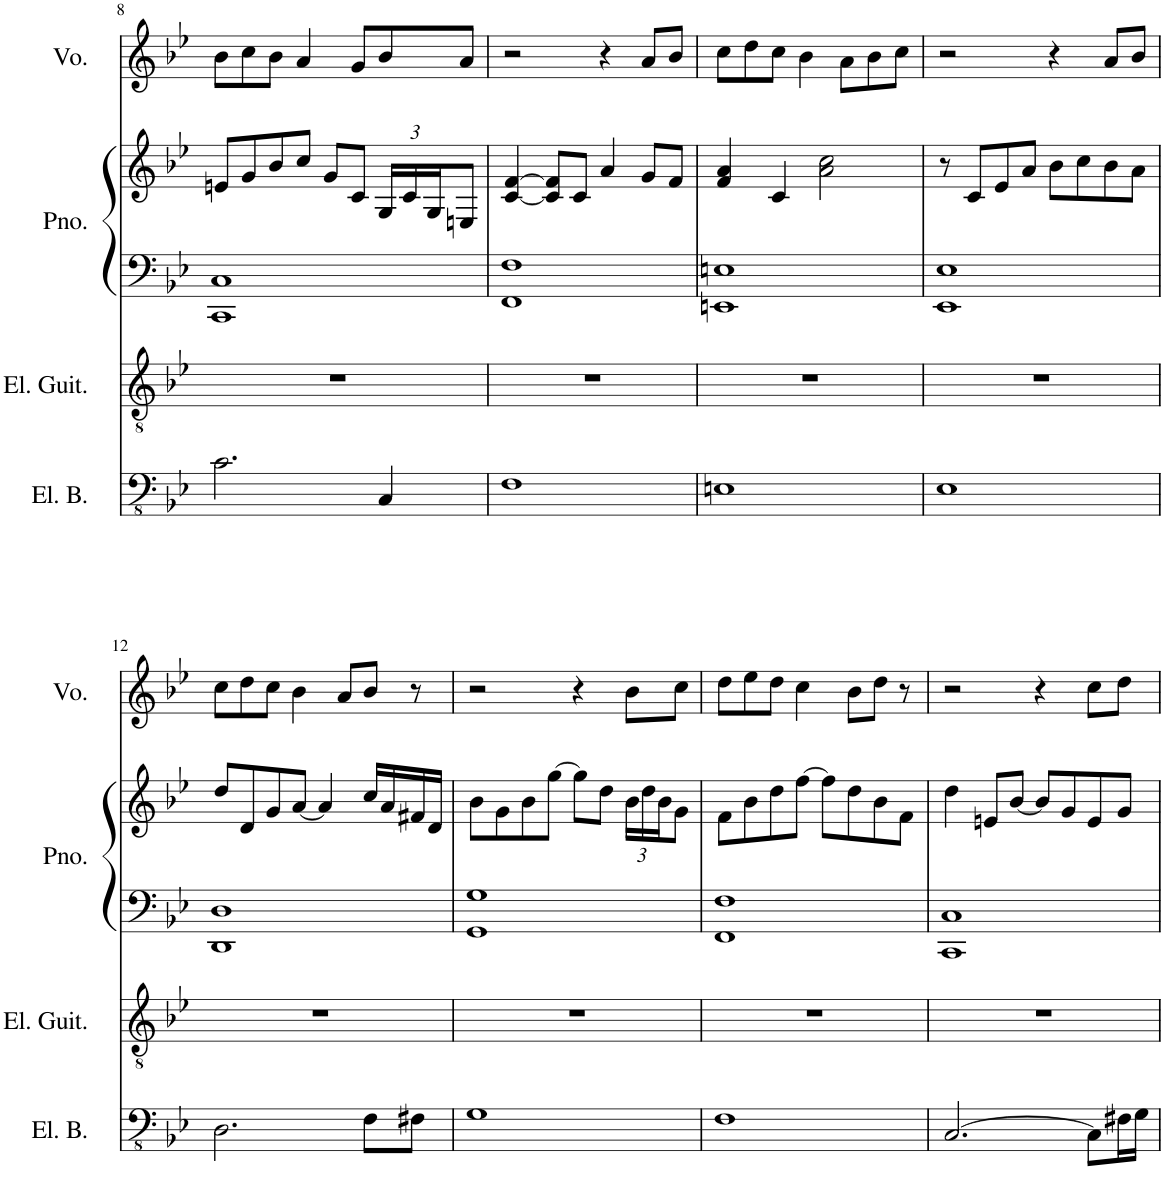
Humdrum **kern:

**kern	**kern	**kern	**kern	**kern
*part4	*part3	*part2	*part2	*part1
*staff5	*staff4	*staff3	*staff2	*staff1
*I"Electric Bass	*I"Electric Guitar	*I"Piano	*	*I"Voice
*I'El. B.	*I'El. Guit.	*I'Pno.	*	*I'Vo.
!!LO:PB:g=z
*clefFv4	*clefGv2	*clefF4	*clefG2	*clefG2
*k[b-e-]	*k[b-e-]	*k[b-e-]	*k[b-e-]	*k[b-e-]
*M4/4	*M4/4	*M4/4	*M4/4	*M4/4
=8	=8	=8	=8	=8
2.C\	1r	1CC 1C	8en/L	8b-\L
.	.	.	8g/	8cc\
.	.	.	8b-/	8b-\J
.	.	.	8cc/J	4a/
.	.	.	8g/L	.
.	.	.	8c/J	8g/L
*	*	*	*Xbrackettup	*
4CC/	.	.	24G/LL	8b-/
.	.	.	24c/	.
.	.	.	24G/J	.
.	.	.	8En/J	8a/J
=9	=9	=9	=9	=9
1FF	1r	1FF 1F	[4c/ [4f/	2r
.	.	.	8c/] 8f/]L	.
.	.	.	8c/J	.
.	.	.	4a/	4r
.	.	.	8g/L	8a/L
.	.	.	8f/J	8b-/J
=10	=10	=10	=10	=10
1EEn	1r	1EEn 1En	4f/ 4a/	8cc\L
.	.	.	.	8dd\
.	.	.	4c/	8cc\J
.	.	.	.	4b-\
.	.	.	2a\ 2cc\	.
.	.	.	.	8a\L
.	.	.	.	8b-\
.	.	.	.	8cc\J
=11	=11	=11	=11	=11
1EE-	1r	1EE- 1E-	8r	2r
.	.	.	8c/L	.
.	.	.	8e-/	.
.	.	.	8a/J	.
.	.	.	8b-\L	4r
.	.	.	8cc\	.
.	.	.	8b-\	8a/L
.	.	.	8a\J	8b-/J
!!LO:LB:g=z
=12	=12	=12	=12	=12
2.DD\	1r	1DD 1D	8dd/L	8cc\L
.	.	.	8d/	8dd\
.	.	.	8g/	8cc\J
.	.	.	[8a/J	4b-\
.	.	.	4a/]	.
.	.	.	.	8a/L
8FF\L	.	.	16cc/LL	8b-/J
.	.	.	16a/	.
8FF#X\J	.	.	16f#X/	8r
.	.	.	16d/JJ	.
=13	=13	=13	=13	=13
1GG	1r	1GG 1G	8b-\L	2r
.	.	.	8g\	.
.	.	.	8b-\	.
.	.	.	[8gg\J	.
.	.	.	8gg\L]	4r
.	.	.	8dd\J	.
.	.	.	24b-\LL	8b-\L
.	.	.	24dd\	.
.	.	.	24b-\J	.
.	.	.	8g\J	8cc\J
=14	=14	=14	=14	=14
1FF	1r	1FF 1F	8f\L	8dd\L
.	.	.	8b-\	8ee-\
.	.	.	8dd\	8dd\J
.	.	.	[8ff\J	4cc\
.	.	.	8ff\L]	.
.	.	.	8dd\	8b-\L
.	.	.	8b-\	8dd\J
.	.	.	8f\J	8r
=15	=15	=15	=15	=15
[2.CC/	1r	1CC 1C	4dd\	2r
.	.	.	8en/L	.
.	.	.	[8b-/J	.
.	.	.	8b-/L]	4r
.	.	.	8g/	.
8CC\L]	.	.	8e/	8cc\L
16FF#X\L	.	.	8g/J	8dd\J
16GG\JJ	.	.	.	.
=	=	=	=	=
*-	*-	*-	*-	*-
